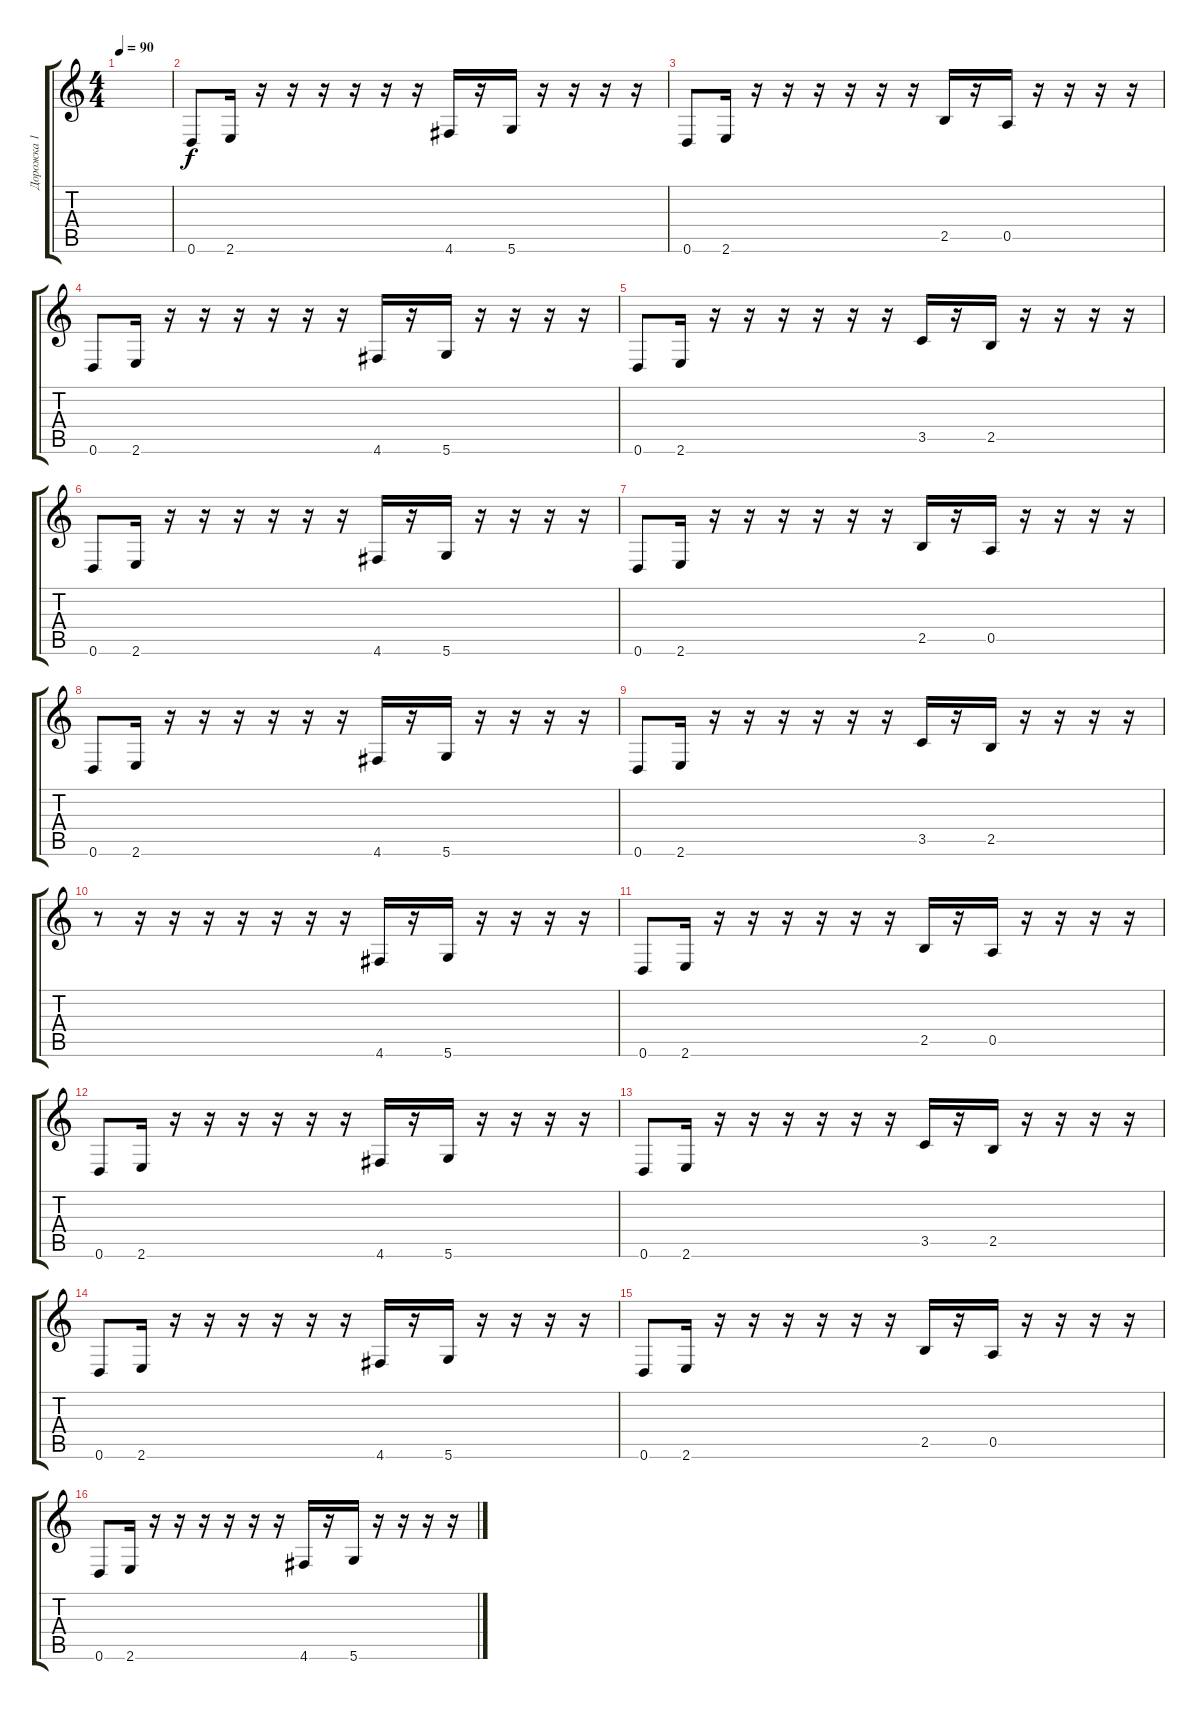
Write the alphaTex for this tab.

\track ("Дорожка 1" "Дорожка 1") {instrument overdrivenguitar}
\staff {score tabs}
\tuning (E4 B3 G3 D3 A2 D2) {hide}
\ts (4 4)
\tempo 90
\clef g2
\ks c
|
0.6.8 2.6.16 r.16 r.16 r.16 r.16 r.16 r.16 4.6.16 r.16 5.6.16 r.16 r.16 r.16 r.16 |
0.6.8 2.6.16 r.16 r.16 r.16 r.16 r.16 r.16 2.5.16 r.16 0.5.16 r.16 r.16 r.16 r.16 |
0.6.8 2.6.16 r.16 r.16 r.16 r.16 r.16 r.16 4.6.16 r.16 5.6.16 r.16 r.16 r.16 r.16 |
0.6.8 2.6.16 r.16 r.16 r.16 r.16 r.16 r.16 3.5.16 r.16 2.5.16 r.16 r.16 r.16 r.16 |
0.6.8 2.6.16 r.16 r.16 r.16 r.16 r.16 r.16 4.6.16 r.16 5.6.16 r.16 r.16 r.16 r.16 |
0.6.8 2.6.16 r.16 r.16 r.16 r.16 r.16 r.16 2.5.16 r.16 0.5.16 r.16 r.16 r.16 r.16 |
0.6.8 2.6.16 r.16 r.16 r.16 r.16 r.16 r.16 4.6.16 r.16 5.6.16 r.16 r.16 r.16 r.16 |
0.6.8 2.6.16 r.16 r.16 r.16 r.16 r.16 r.16 3.5.16 r.16 2.5.16 r.16 r.16 r.16 r.16 |
r.8 r.16 r.16 r.16 r.16 r.16 r.16 r.16 4.6.16 r.16 5.6.16 r.16 r.16 r.16 r.16 |
0.6.8 2.6.16 r.16 r.16 r.16 r.16 r.16 r.16 2.5.16 r.16 0.5.16 r.16 r.16 r.16 r.16 |
0.6.8 2.6.16 r.16 r.16 r.16 r.16 r.16 r.16 4.6.16 r.16 5.6.16 r.16 r.16 r.16 r.16 |
0.6.8 2.6.16 r.16 r.16 r.16 r.16 r.16 r.16 3.5.16 r.16 2.5.16 r.16 r.16 r.16 r.16 |
0.6.8 2.6.16 r.16 r.16 r.16 r.16 r.16 r.16 4.6.16 r.16 5.6.16 r.16 r.16 r.16 r.16 |
0.6.8 2.6.16 r.16 r.16 r.16 r.16 r.16 r.16 2.5.16 r.16 0.5.16 r.16 r.16 r.16 r.16 |
0.6.8 2.6.16 r.16 r.16 r.16 r.16 r.16 r.16 4.6.16 r.16 5.6.16 r.16 r.16 r.16 r.16
